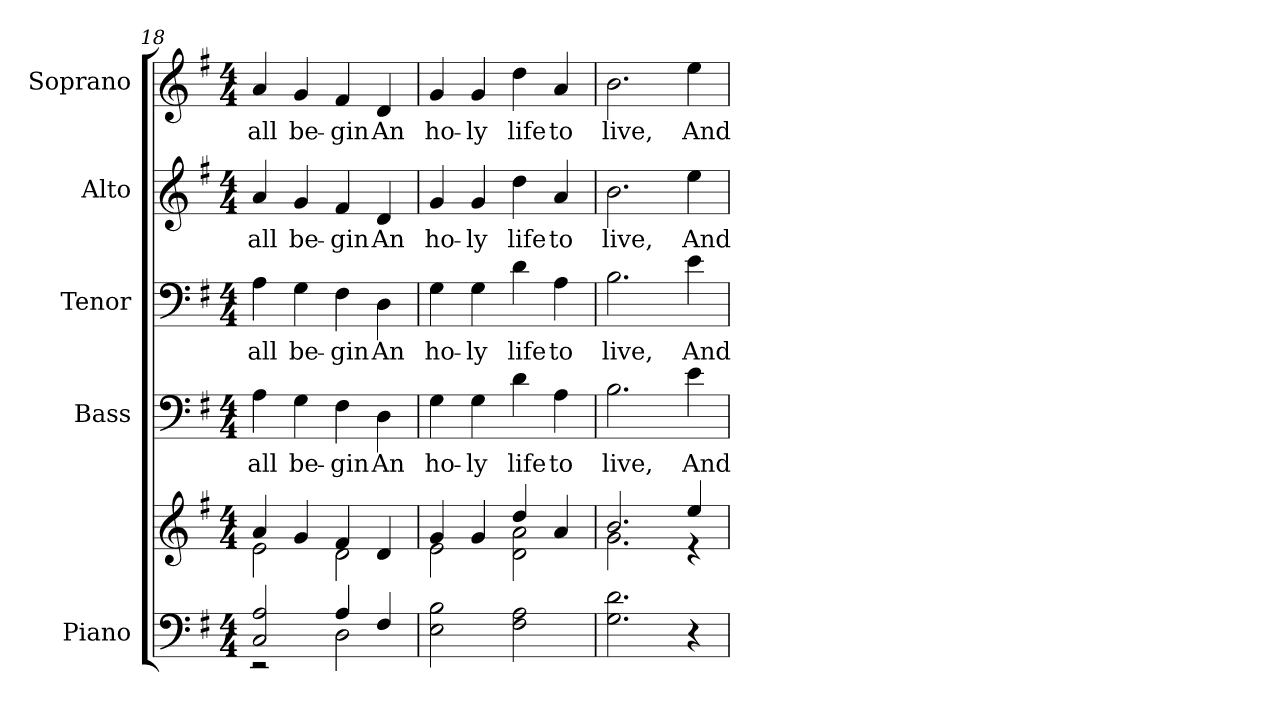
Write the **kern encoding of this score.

**kern	**kern	**kern	**text	**kern	**text	**kern	**text	**kern	**text
*part5	*part5	*part4	*part4	*part3	*part3	*part2	*part2	*part1	*part1
*staff6	*staff5	*staff4	*staff4	*staff3	*staff3	*staff2	*staff2	*staff1	*staff1
*I"Piano	*	*I"Bass	*	*I"Tenor	*	*I"Alto	*	*I"Soprano	*
*I'Pno.	*	*I'B.	*	*I'T.	*	*I'A.	*	*I'S.	*
!!LO:PB:g=z
*clefF4	*clefG2	*clefF4	*	*clefF4	*	*clefG2	*	*clefG2	*
*k[f#]	*k[f#]	*k[f#]	*	*k[f#]	*	*k[f#]	*	*k[f#]	*
*G:	*G:	*G:	*	*G:	*	*G:	*	*G:	*
*M4/4	*M4/4	*M4/4	*	*M4/4	*	*M4/4	*	*M4/4	*
=18	=18	=18	=18	=18	=18	=18	=18	=18	=18
*^	*^	*	*	*	*	*	*	*	*
!	!	!	!	!	!LO:LY:b:color=#000000	!	!	!	!	!	!
!	!	!	!	!	!	!	!LO:LY:b:color=#000000	!	!	!	!
!	!	!	!	!	!	!	!	!	!LO:LY:b:color=#000000	!	!
!	!	!	!	!	!	!	!	!	!	!	!LO:LY:b:color=#000000
2Ci/ 2Ai	2r	4ai/	2ei\	4Ai\	all	4Ai\	all	4ai/	all	4ai/	all
!	!	!	!	!	!LO:LY:b:color=#000000	!	!	!	!	!	!
!	!	!	!	!	!	!	!LO:LY:b:color=#000000	!	!	!	!
!	!	!	!	!	!	!	!	!	!LO:LY:b:color=#000000	!	!
!	!	!	!	!	!	!	!	!	!	!	!LO:LY:b:color=#000000
.	.	4gi/	.	4Gi\	be-	4Gi\	be-	4gi/	be-	4gi/	be-
!	!	!	!	!	!LO:LY:b:color=#000000	!	!	!	!	!	!
!	!	!	!	!	!	!	!LO:LY:b:color=#000000	!	!	!	!
!	!	!	!	!	!	!	!	!	!LO:LY:b:color=#000000	!	!
!	!	!	!	!	!	!	!	!	!	!	!LO:LY:b:color=#000000
4Ai/	2Di\	4f#i/	2di\	4F#i\	-gin	4F#i\	-gin	4f#i/	-gin	4f#i/	-gin
!	!	!	!	!	!LO:LY:b:color=#000000	!	!	!	!	!	!
!	!	!	!	!	!	!	!LO:LY:b:color=#000000	!	!	!	!
!	!	!	!	!	!	!	!	!	!LO:LY:b:color=#000000	!	!
!	!	!	!	!	!	!	!	!	!	!	!LO:LY:b:color=#000000
4F#i/	.	4di/	.	4Di\	An	4Di\	An	4di/	An	4di/	An
*v	*v	*	*	*	*	*	*	*	*	*	*
=19	=19	=19	=19	=19	=19	=19	=19	=19	=19	=19
!	!	!	!	!LO:LY:b:color=#000000	!	!	!	!	!	!
!	!	!	!	!	!	!LO:LY:b:color=#000000	!	!	!	!
!	!	!	!	!	!	!	!	!LO:LY:b:color=#000000	!	!
!	!	!	!	!	!	!	!	!	!	!LO:LY:b:color=#000000
2Ei\ 2Bi	4gi/	2ei\	4Gi\	ho-	4Gi\	ho-	4gi/	ho-	4gi/	ho-
!	!	!	!	!LO:LY:b:color=#000000	!	!	!	!	!	!
!	!	!	!	!	!	!LO:LY:b:color=#000000	!	!	!	!
!	!	!	!	!	!	!	!	!LO:LY:b:color=#000000	!	!
!	!	!	!	!	!	!	!	!	!	!LO:LY:b:color=#000000
.	4gi/	.	4Gi\	-ly	4Gi\	-ly	4gi/	-ly	4gi/	-ly
!	!	!	!	!LO:LY:b:color=#000000	!	!	!	!	!	!
!	!	!	!	!	!	!LO:LY:b:color=#000000	!	!	!	!
!	!	!	!	!	!	!	!	!LO:LY:b:color=#000000	!	!
!	!	!	!	!	!	!	!	!	!	!LO:LY:b:color=#000000
2F#i\ 2Ai	4ddi/	2di\ 2ai	4di\	life	4di\	life	4ddi\	life	4ddi\	life
!	!	!	!	!LO:LY:b:color=#000000	!	!	!	!	!	!
!	!	!	!	!	!	!LO:LY:b:color=#000000	!	!	!	!
!	!	!	!	!	!	!	!	!LO:LY:b:color=#000000	!	!
!	!	!	!	!	!	!	!	!	!	!LO:LY:b:color=#000000
.	4ai/	.	4Ai\	to	4Ai\	to	4ai/	to	4ai/	to
!!LO:PB:g=z
=20	=20	=20	=20	=20	=20	=20	=20	=20	=20	=20
!	!	!	!	!LO:LY:b:color=#000000	!	!	!	!	!	!
!	!	!	!	!	!	!LO:LY:b:color=#000000	!	!	!	!
!	!	!	!	!	!	!	!	!LO:LY:b:color=#000000	!	!
!	!	!	!	!	!	!	!	!	!	!LO:LY:b:color=#000000
2.Gi\ 2.di	2.bi/	2.gi\	2.Bi\	live,	2.Bi\	live,	2.bi\	live,	2.bi\	live,
!	!	!	!	!LO:LY:b:color=#000000	!	!	!	!	!	!
!	!	!	!	!	!	!LO:LY:b:color=#000000	!	!	!	!
!	!	!	!	!	!	!	!	!LO:LY:b:color=#000000	!	!
!	!	!	!	!	!	!	!	!	!	!LO:LY:b:color=#000000
4r	4eei/	4r	4ei\	And	4ei\	And	4eei\	And	4eei\	And
*	*v	*v	*	*	*	*	*	*	*	*
=	=	=	=	=	=	=	=	=	=
*-	*-	*-	*-	*-	*-	*-	*-	*-	*-
